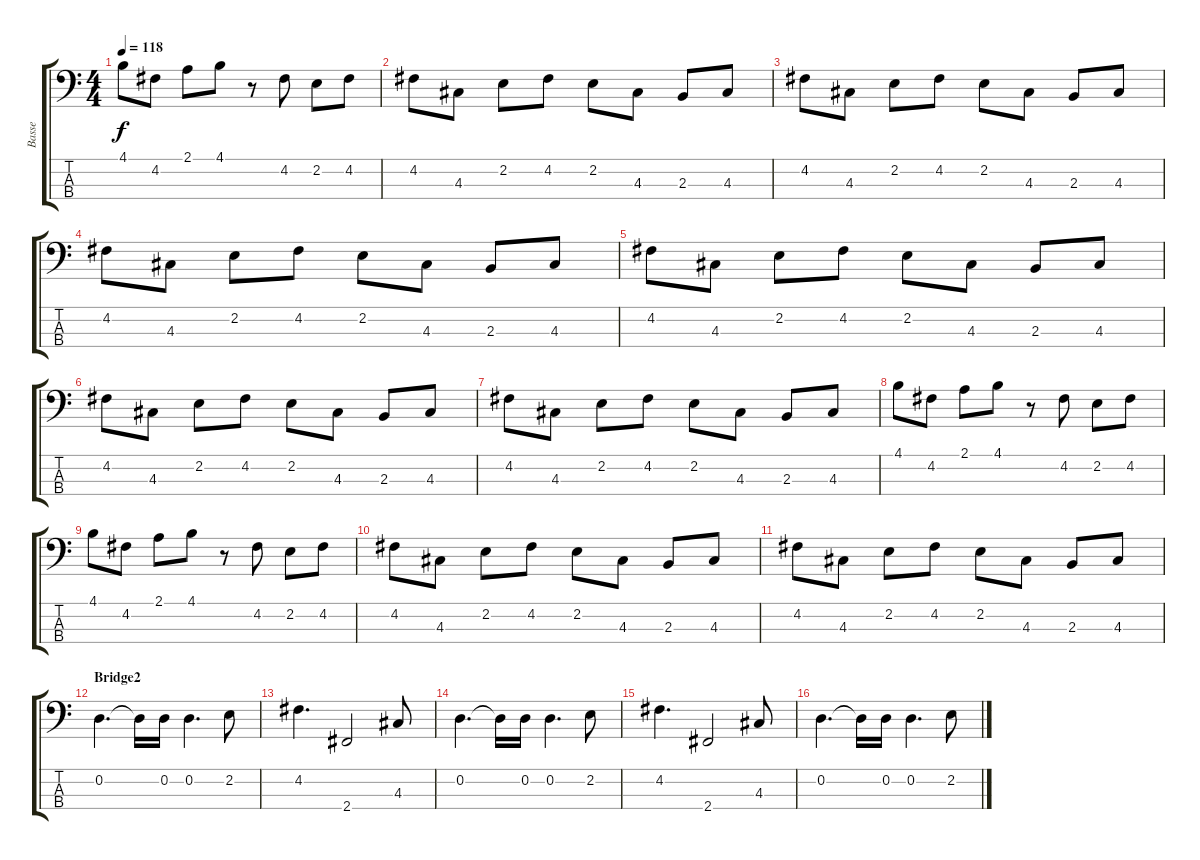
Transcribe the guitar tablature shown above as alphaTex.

\track ("Basse" "Basse") {instrument fretlessbass}
\staff {score tabs}
\tuning (G2 D2 A1 E1) {hide}
\ts (4 4)
\tempo 118
\clef f4
\ks c
4.1.8{dy f} 4.2.8 2.1.8 4.1.8 r.8 4.2.8 2.2.8 4.2.8 |
4.2.8 4.3.8 2.2.8 4.2.8 2.2.8 4.3.8 2.3.8 4.3.8 |
4.2.8 4.3.8 2.2.8 4.2.8 2.2.8 4.3.8 2.3.8 4.3.8 |
4.2.8 4.3.8 2.2.8 4.2.8 2.2.8 4.3.8 2.3.8 4.3.8 |
4.2.8 4.3.8 2.2.8 4.2.8 2.2.8 4.3.8 2.3.8 4.3.8 |
4.2.8 4.3.8 2.2.8 4.2.8 2.2.8 4.3.8 2.3.8 4.3.8 |
4.2.8 4.3.8 2.2.8 4.2.8 2.2.8 4.3.8 2.3.8 4.3.8 |
4.1.8 4.2.8 2.1.8 4.1.8 r.8 4.2.8 2.2.8 4.2.8 |
4.1.8 4.2.8 2.1.8 4.1.8 r.8 4.2.8 2.2.8 4.2.8 |
4.2.8 4.3.8 2.2.8 4.2.8 2.2.8 4.3.8 2.3.8 4.3.8 |
4.2.8 4.3.8 2.2.8 4.2.8 2.2.8 4.3.8 2.3.8 4.3.8 |
\section ("" "Bridge2")
0.2.4{d} 0.2{t}.16 0.2.16 0.2.4{d} 2.2.8 |
4.2.4{d} 2.4.2 4.3.8 |
0.2.4{d} 0.2{t}.16 0.2.16 0.2.4{d} 2.2.8 |
4.2.4{d} 2.4.2 4.3.8 |
0.2.4{d} 0.2{t}.16 0.2.16 0.2.4{d} 2.2.8
